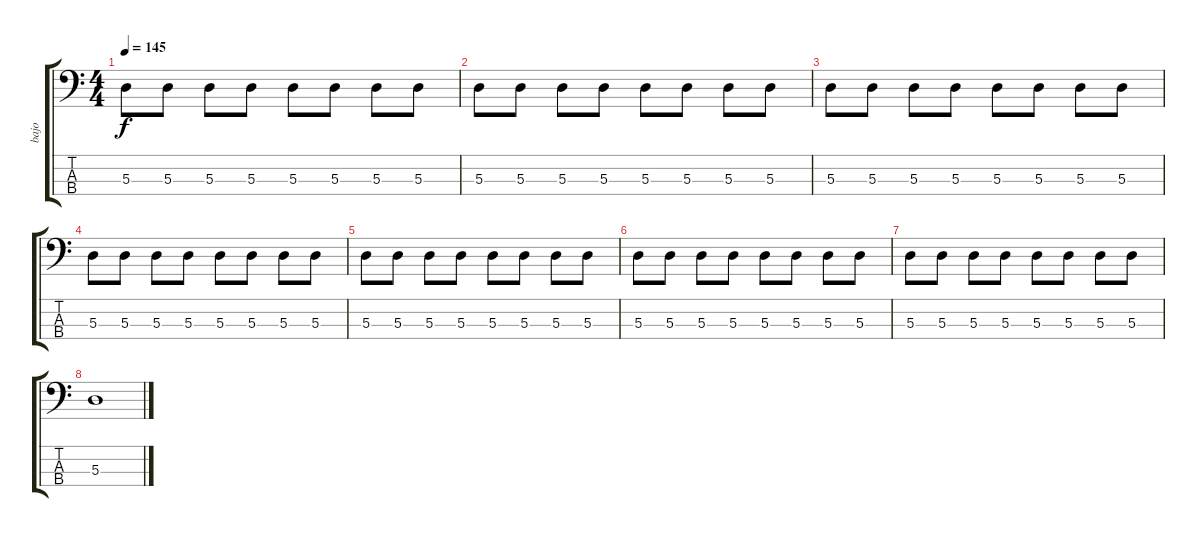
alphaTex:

\track ("bajo" "bajo") {instrument electricbasspick}
\staff {score tabs}
\tuning (G2 D2 A1 E1) {hide}
\ts (4 4)
\tempo 145
\clef f4
\ks c
5.3.8{dy f} 5.3.8 5.3.8 5.3.8 5.3.8 5.3.8 5.3.8 5.3.8 |
5.3.8 5.3.8 5.3.8 5.3.8 5.3.8 5.3.8 5.3.8 5.3.8 |
5.3.8 5.3.8 5.3.8 5.3.8 5.3.8 5.3.8 5.3.8 5.3.8 |
5.3.8 5.3.8 5.3.8 5.3.8 5.3.8 5.3.8 5.3.8 5.3.8 |
5.3.8 5.3.8 5.3.8 5.3.8 5.3.8 5.3.8 5.3.8 5.3.8 |
5.3.8 5.3.8 5.3.8 5.3.8 5.3.8 5.3.8 5.3.8 5.3.8 |
5.3.8 5.3.8 5.3.8 5.3.8 5.3.8 5.3.8 5.3.8 5.3.8 |
5.3.1
